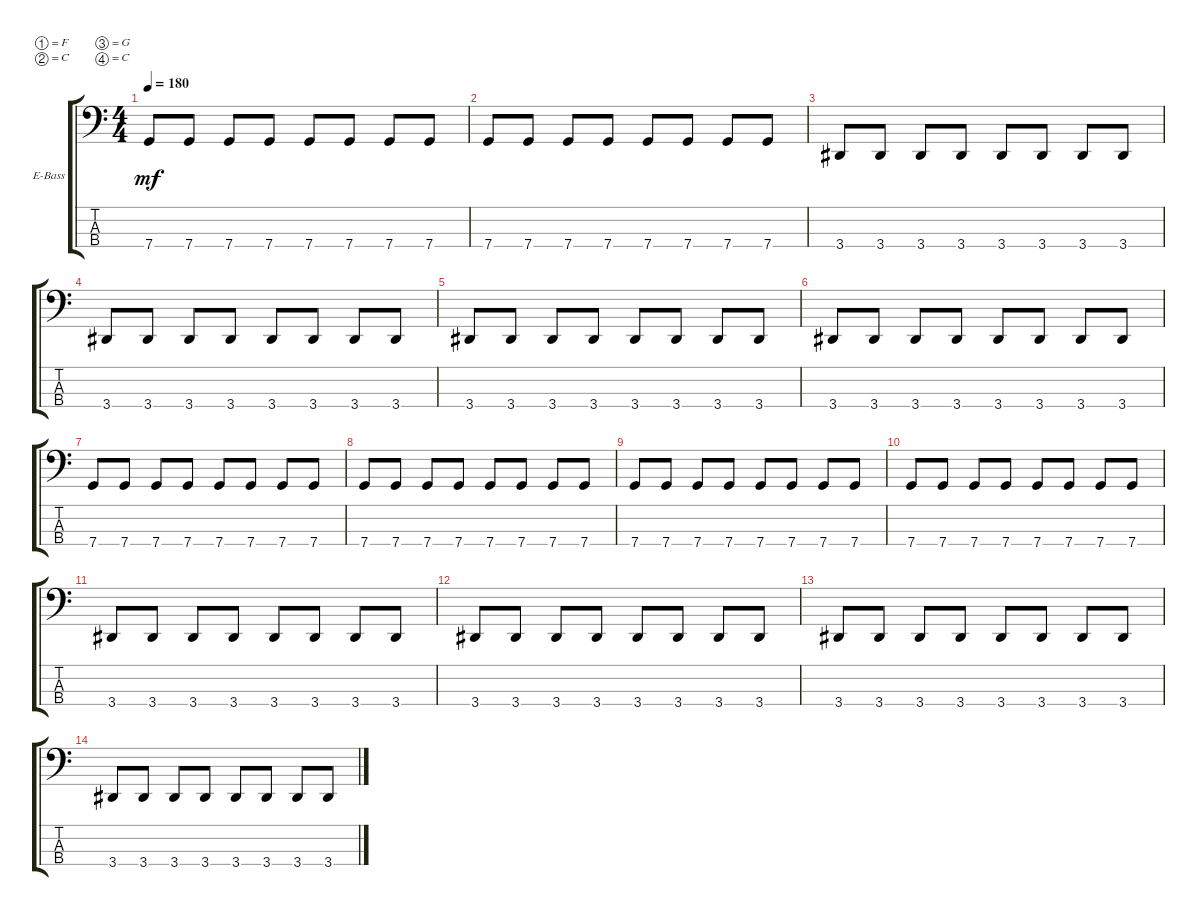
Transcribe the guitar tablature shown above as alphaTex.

\defaultSystemsLayout 4
\bracketExtendMode groupsimilarinstruments
\firstSystemTrackNameOrientation horizontal
\otherSystemsTrackNameOrientation horizontal
\track ("Electric Bass" "E-Bass") {instrument electricbassfinger}
\staff {score tabs}
\tuning (F2 C2 G1 C1)
\ts (4 4)
\tempo 180
\clef f4
\ks c
7.4.8{dy mf} 7.4.8 7.4.8 7.4.8 7.4.8 7.4.8 7.4.8 7.4.8 |
7.4.8 7.4.8 7.4.8 7.4.8 7.4.8 7.4.8 7.4.8 7.4.8 |
3.4.8 3.4.8 3.4.8 3.4.8 3.4.8 3.4.8 3.4.8 3.4.8 |
3.4.8 3.4.8 3.4.8 3.4.8 3.4.8 3.4.8 3.4.8 3.4.8 |
3.4.8 3.4.8 3.4.8 3.4.8 3.4.8 3.4.8 3.4.8 3.4.8 |
3.4.8 3.4.8 3.4.8 3.4.8 3.4.8 3.4.8 3.4.8 3.4.8 |
7.4.8 7.4.8 7.4.8 7.4.8 7.4.8 7.4.8 7.4.8 7.4.8 |
7.4.8 7.4.8 7.4.8 7.4.8 7.4.8 7.4.8 7.4.8 7.4.8 |
7.4.8 7.4.8 7.4.8 7.4.8 7.4.8 7.4.8 7.4.8 7.4.8 |
7.4.8 7.4.8 7.4.8 7.4.8 7.4.8 7.4.8 7.4.8 7.4.8 |
3.4.8 3.4.8 3.4.8 3.4.8 3.4.8 3.4.8 3.4.8 3.4.8 |
3.4.8 3.4.8 3.4.8 3.4.8 3.4.8 3.4.8 3.4.8 3.4.8 |
3.4.8 3.4.8 3.4.8 3.4.8 3.4.8 3.4.8 3.4.8 3.4.8 |
3.4.8 3.4.8 3.4.8 3.4.8 3.4.8 3.4.8 3.4.8 3.4.8
